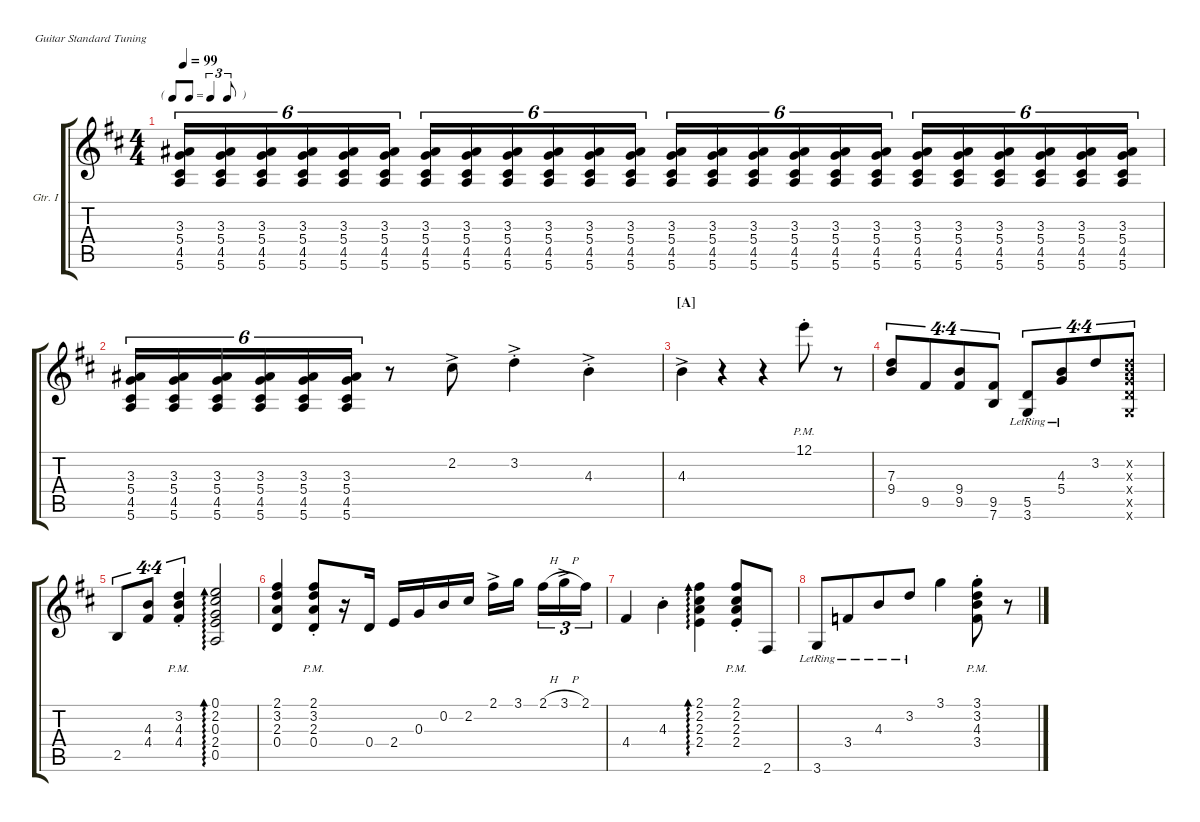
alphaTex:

\defaultSystemsLayout 4
\hideDynamics
\bracketExtendMode groupsimilarinstruments
\firstSystemTrackNameOrientation horizontal
\otherSystemsTrackNameOrientation horizontal
\track ("Guitar I" "Gtr. I") {instrument acousticguitarsteel}
\staff {score tabs}
\tuning (E4 B3 G3 D3 A2 E2)
\ts (4 4)
\tf triplet8th
\tempo 99
\clef g2
\scale
0.595746
\ks d
(5.4 4.5 5.6 3.3).16{tu (6 4) dy p} (5.4 4.5 5.6 3.3).16{tu (6 4)} (5.4 4.5 5.6 3.3).16{tu (6 4) dy pp} (5.4 4.5 5.6 3.3).16{tu (6 4)} (5.4 4.5 5.6 3.3).16{tu (6 4)} (5.4 4.5 5.6 3.3).16{tu (6 4) dy ppp} (5.4 4.5 5.6 3.3).16{tu (6 4)} (5.4 4.5 5.6 3.3).16{tu (6 4)} (5.4 4.5 5.6 3.3).16{tu (6 4)} (5.4 4.5 5.6 3.3).16{tu (6 4)} (5.4 4.5 5.6 3.3).16{tu (6 4)} (5.4 4.5 5.6 3.3).16{tu (6 4)} (5.4 4.5 5.6 3.3).16{tu (6 4)} (5.4 4.5 5.6 3.3).16{tu (6 4)} (5.4 4.5 5.6 3.3).16{tu (6 4)} (5.4 4.5 5.6 3.3).16{tu (6 4)} (5.4 4.5 5.6 3.3).16{tu (6 4)} (5.4 4.5 5.6 3.3).16{tu (6 4)} (5.4 4.5 5.6 3.3).16{tu (6 4)} (5.4 4.5 5.6 3.3).16{tu (6 4)} (5.4 4.5 5.6 3.3).16{tu (6 4)} (5.4 4.5 5.6 3.3).16{tu (6 4)} (5.4 4.5 5.6 3.3).16{tu (6 4)} (5.4 4.5 5.6 3.3).16{tu (6 4)} |
\scale
0.403989 (5.4 4.5 5.6 3.3).16{tu (6 4)} (5.4 4.5 5.6 3.3).16{tu (6 4)} (5.4 4.5 5.6 3.3).16{tu (6 4)} (5.4 4.5 5.6 3.3).16{tu (6 4)} (5.4 4.5 5.6 3.3).16{tu (6 4)} (5.4 4.5 5.6 3.3).16{tu (6 4)} r.8 2.2{ac}.8{dy pp} 3.2{ac st}.4 4.3{ac st}.4 |
\section ("A" "")
4.3{ac}.4 r.4 r.4 12.1{pm st}.8{dy p} r.8 |
(7.3 9.4).8{tu (4 4) dy pp} 9.5.8{tu (4 4)} (9.4 9.5).8{tu (4 4)} (9.5 7.6).8{tu (4 4)} (5.5{lr} 3.6{lr}).8{tu (4 4)} (4.3{lr} 5.4{lr}).8{tu (4 4)} 3.2.8{tu (4 4)} (5.4{x} 4.3{x} 3.2{x} 3.6{x} 5.5{x}).8{tu (4 4)} |
2.5.8{tu (4 4)} (4.4 4.3).8{tu (4 4)} (3.2{pm st} 4.3{pm st} 4.4{pm}).4{tu (4 4)} (0.1 2.2 0.3 2.4 0.5).2{ad 0} |
(0.4 2.3 3.2 2.1).4 (0.4{pm st} 2.3{pm st} 3.2{pm st} 2.1{pm st}).8 r.16 0.4.16{dy p} 2.4.16 0.3.16 0.2.16 2.2.16 2.1{ac}.16 3.1.16{beam splitsecondary} 2.1{h}.16{tu (3 2)} 3.1{h ac}.16{tu (3 2)} 2.1.16{tu (3 2)} |
4.4.4 4.3{st}.4 (2.2 2.3 2.1 2.4).4{ad 0 dy pp} (2.2{pm st} 2.3{pm st} 2.4{pm st} 2.1{pm st}).8 2.6.8{dy p} |
\tempo (99 0.5 hide)
3.6{lr}.8 3.4{lr}.8{beam merge} 4.3{lr}.8 3.2{lr}.8 3.1.4 (3.4{pm st} 4.3{pm st} 3.2{pm st} 3.1{pm st}).8{dy pp} r.8
